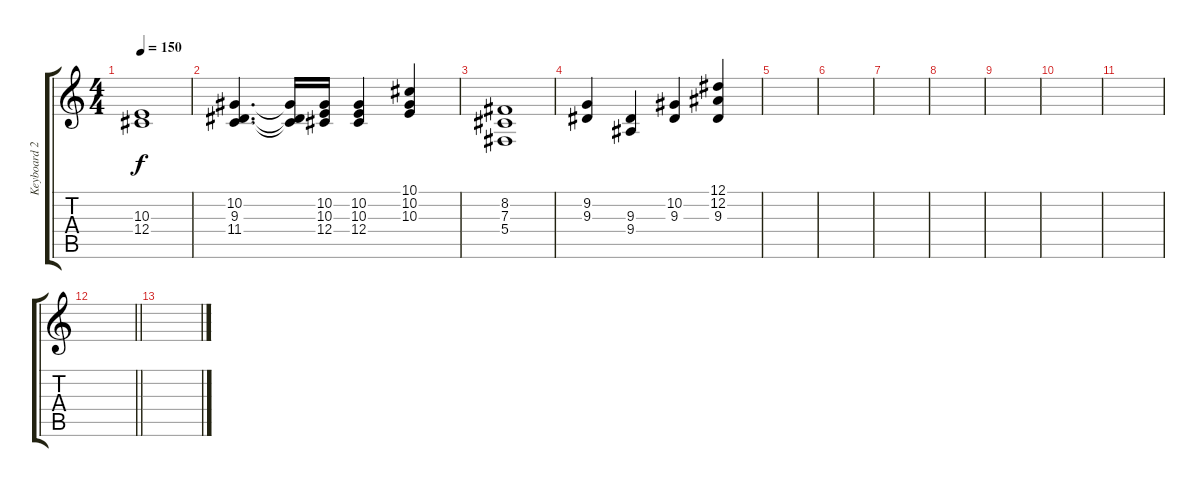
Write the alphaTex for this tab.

\track ("Keyboard 2" "Keyboard 2") {instrument electricgrandpiano}
\staff {score tabs}
\tuning (Eb4 Bb3 Gb3 Db3 Ab2 Eb2) {hide}
\ts (4 4)
\tempo 150
\clef g2
\ks c
(10.3 12.4).1{dy f} |
(10.2 9.3 11.4).4{d} (10.2{t} 9.3{t} 11.4{t}).16 (10.2 10.3 12.4).16 (10.2 10.3 12.4).4 (10.1 10.2 10.3).4 |
(8.2 7.3 5.4).1 |
(9.2 9.3).4 (9.3 9.4).4 (10.2 9.3).4 (12.1 12.2 9.3).4 |
|
|
|
|
|
|
|
\barLineRight lightlight
|
\section ("" "")
